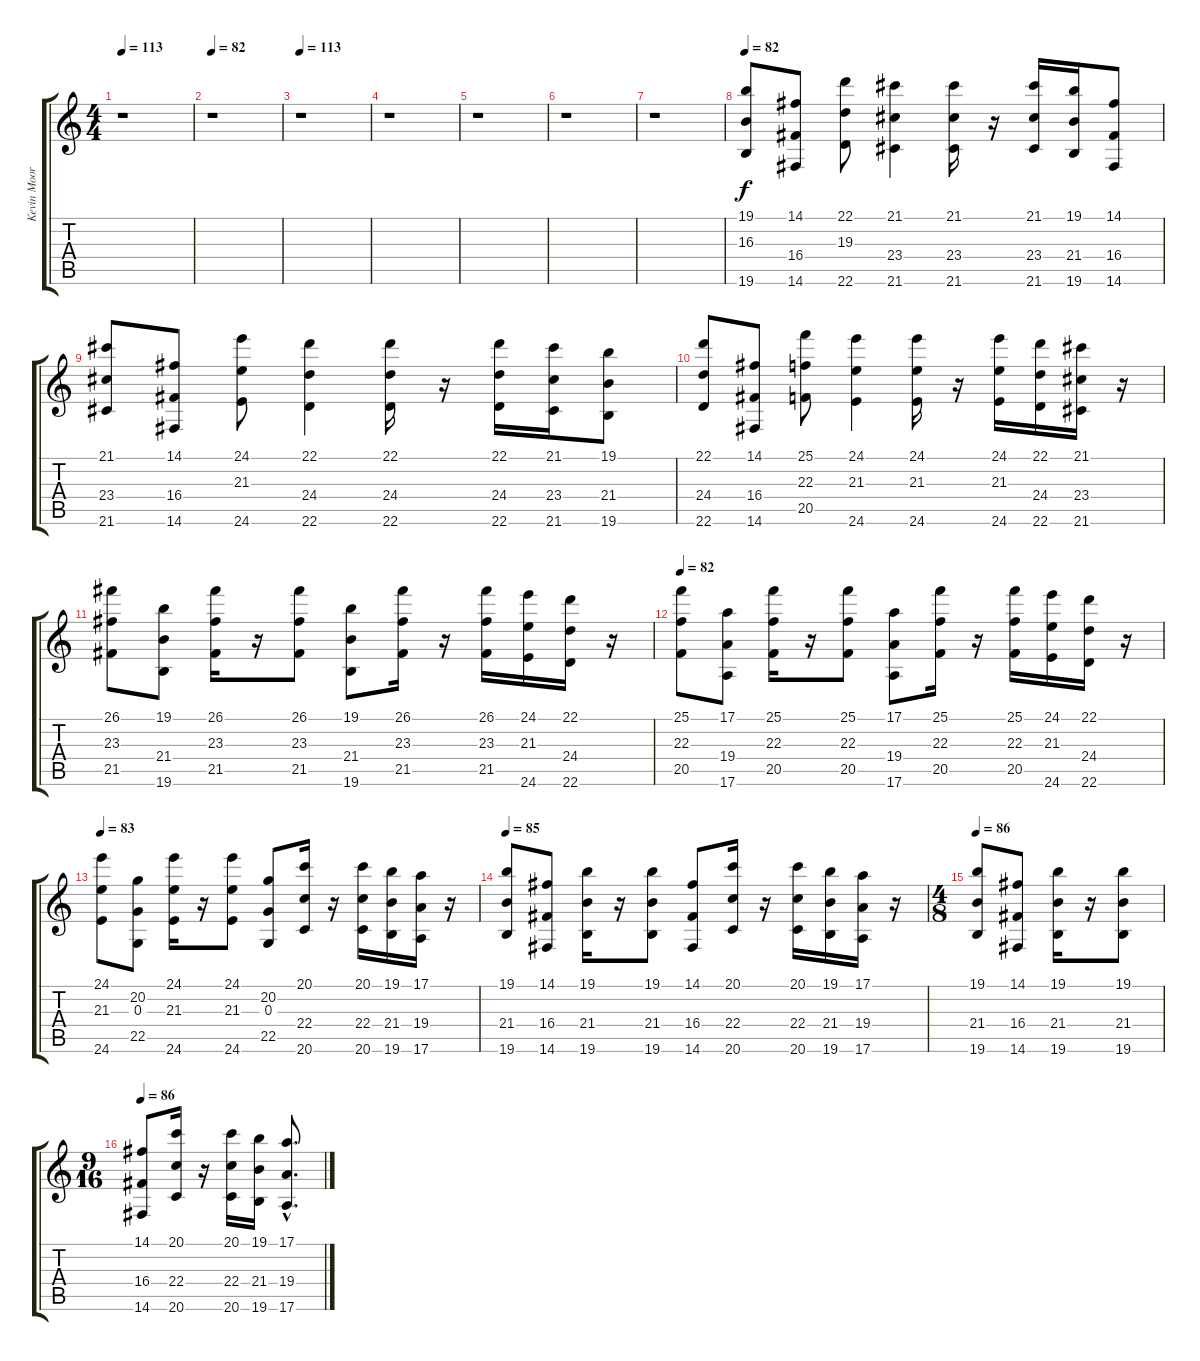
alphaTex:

\track ("Kevin Moore" "Kevin Moor") {instrument stringensemble1}
\staff {score tabs}
\tuning (E4 B3 G3 D3 A2 E2) {hide}
\ts (4 4)
\tempo 113
\clef g2
\ks c
r.1{dy f instrument stringensemble1} |
\tempo 82
r.1 |
\tempo 113
r.1 |
r.1 |
r.1 |
r.1 |
r.1 |
\tempo 82
(19.1 16.3 19.6).8 (14.1 16.4 14.6).8 (22.1 19.3 22.6).8 (21.1 23.4 21.6).4 (21.1 23.4 21.6).16 r.16 (21.1 23.4 21.6).16 (19.1 21.4 19.6).16 (14.1 16.4 14.6).8 |
(21.1 23.4 21.6).8 (14.1 16.4 14.6).8 (24.1 21.3 24.6).8 (22.1 24.4 22.6).4 (22.1 24.4 22.6).16 r.16 (22.1 24.4 22.6).16 (21.1 23.4 21.6).16 (19.1 21.4 19.6).8 |
(22.1 24.4 22.6).8 (14.1 16.4 14.6).8 (25.1 22.3 20.5).8 (24.1 21.3 24.6).4 (24.1 21.3 24.6).16 r.16 (24.1 21.3 24.6).16 (22.1 24.4 22.6).16 (21.1 23.4 21.6).16 r.16 |
(26.1 23.3 21.5).8 (19.1 21.4 19.6).8 (26.1 23.3 21.5).16 r.16 (26.1 23.3 21.5).8 (19.1 21.4 19.6).8 (26.1 23.3 21.5).16 r.16 (26.1 23.3 21.5).16 (24.1 21.3 24.6).16 (22.1 24.4 22.6).16 r.16 |
\tempo 82
(25.1 22.3 20.5).8 (17.1 19.4 17.6).8 (25.1 22.3 20.5).16 r.16 (25.1 22.3 20.5).8 (17.1 19.4 17.6).8 (25.1 22.3 20.5).16 r.16 (25.1 22.3 20.5).16 (24.1 21.3 24.6).16 (22.1 24.4 22.6).16 r.16 |
\tempo 83
(24.1 21.3 24.6).8 (20.2 0.3 22.5).8 (24.1 21.3 24.6).16 r.16 (24.1 21.3 24.6).8 (20.2 0.3 22.5).8 (20.1 22.4 20.6).16 r.16 (20.1 22.4 20.6).16 (19.1 21.4 19.6).16 (17.1 19.4 17.6).16 r.16 |
\tempo 85
(19.1 21.4 19.6).8 (14.1 16.4 14.6).8 (19.1 21.4 19.6).16 r.16 (19.1 21.4 19.6).8 (14.1 16.4 14.6).8 (20.1 22.4 20.6).16 r.16 (20.1 22.4 20.6).16 (19.1 21.4 19.6).16 (17.1 19.4 17.6).16 r.16 |
\ts (4 8)
\tempo 86
(19.1 21.4 19.6).8 (14.1 16.4 14.6).8 (19.1 21.4 19.6).16 r.16 (19.1 21.4 19.6).8 |
\ts (9 16)
\tempo 86
(14.1 16.4 14.6).8 (20.1 22.4 20.6).16 r.16 (20.1 22.4 20.6).16 (19.1 21.4 19.6).16 (17.1{hac} 19.4{hac} 17.6{hac}).8{d}
